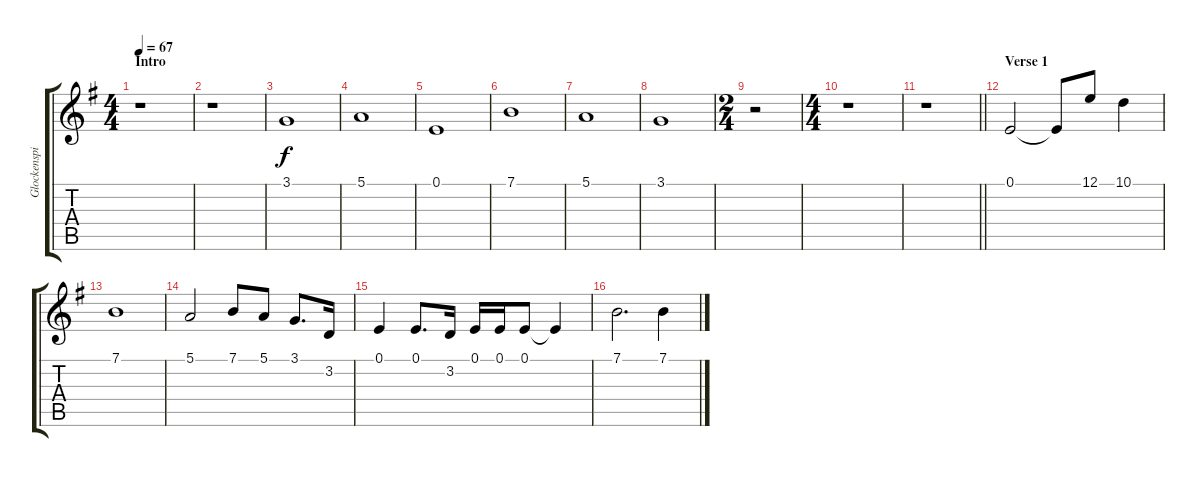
\track ("Glockenspiel" "Glockenspi") {instrument glockenspiel}
\staff {score tabs}
\tuning (E4 B3 G3 D3 A2 E2) {hide}
\ts (4 4)
\section ("" "Intro")
\tempo 67
\clef g2
\ks g
r.1{dy f instrument glockenspiel} |
r.1 |
3.1.1 |
5.1.1 |
0.1.1 |
7.1.1 |
5.1.1 |
3.1.1 |
\ts (2 4)
r.2 |
\ts (4 4)
r.1 |
\barLineRight lightlight
r.1 |
\section ("" "Verse 1")
0.1.2 0.1{t}.8 12.1.8 10.1.4 |
7.1.1 |
5.1.2 7.1.8 5.1.8 3.1.8{d} 3.2.16 |
0.1.4 0.1.8{d} 3.2.16 0.1.16 0.1.16 0.1.8 0.1{t}.4 |
7.1.2{d} 7.1.4
